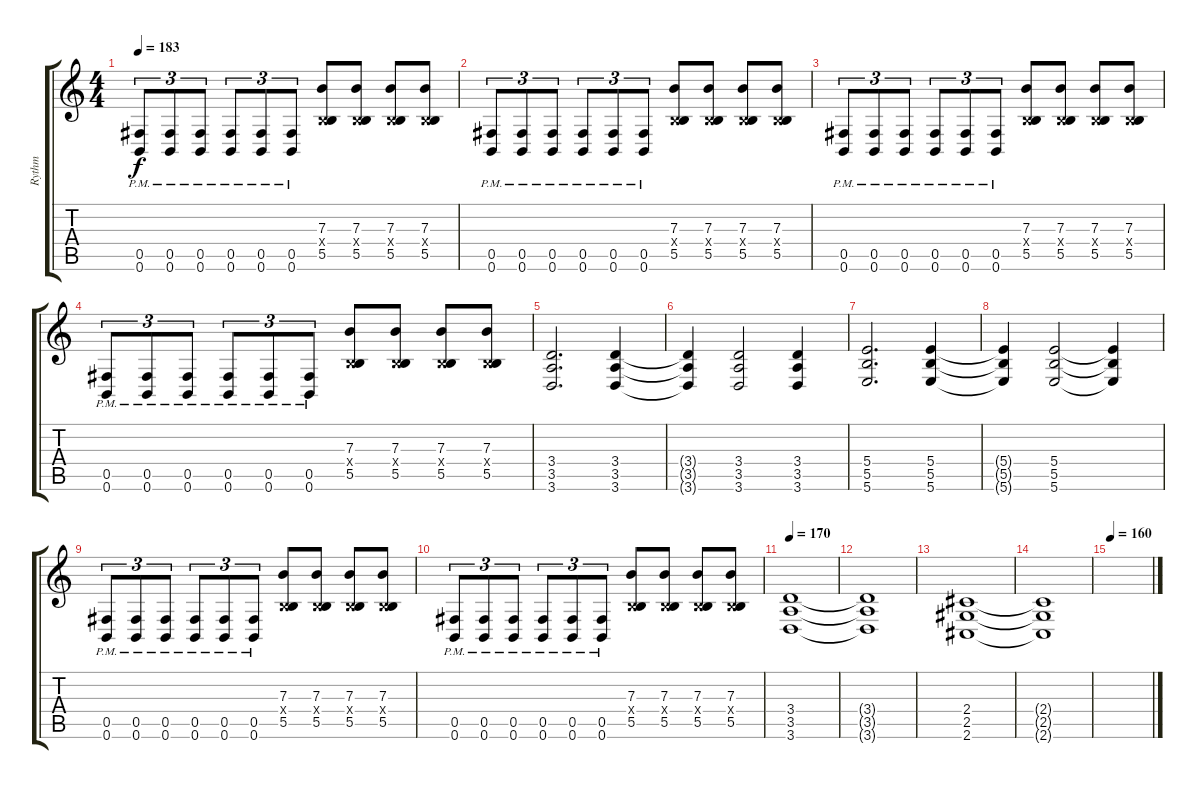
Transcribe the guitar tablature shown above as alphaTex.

\track ("Rythm" "Rythm") {instrument overdrivenguitar}
\staff {score tabs}
\tuning (Db4 Ab3 E3 B2 Gb2 B1) {hide}
\ts (4 4)
\tempo 183
\clef g2
\ks c
(0.5{pm} 0.6{pm}).8{tu (3 2) dy f} (0.5{pm} 0.6{pm}).8{tu (3 2)} (0.5{pm} 0.6{pm}).8{tu (3 2)} (0.5{pm} 0.6{pm}).8{tu (3 2)} (0.5{pm} 0.6{pm}).8{tu (3 2)} (0.5{pm} 0.6{pm}).8{tu (3 2)} (7.3 0.4{x} 5.5).8 (7.3 0.4{x} 5.5).8 (7.3 0.4{x} 5.5).8 (7.3 0.4{x} 5.5).8 |
(0.5{pm} 0.6{pm}).8{tu (3 2)} (0.5{pm} 0.6{pm}).8{tu (3 2)} (0.5{pm} 0.6{pm}).8{tu (3 2)} (0.5{pm} 0.6{pm}).8{tu (3 2)} (0.5{pm} 0.6{pm}).8{tu (3 2)} (0.5{pm} 0.6{pm}).8{tu (3 2)} (7.3 0.4{x} 5.5).8 (7.3 0.4{x} 5.5).8 (7.3 0.4{x} 5.5).8 (7.3 0.4{x} 5.5).8 |
(0.5{pm} 0.6{pm}).8{tu (3 2)} (0.5{pm} 0.6{pm}).8{tu (3 2)} (0.5{pm} 0.6{pm}).8{tu (3 2)} (0.5{pm} 0.6{pm}).8{tu (3 2)} (0.5{pm} 0.6{pm}).8{tu (3 2)} (0.5{pm} 0.6{pm}).8{tu (3 2)} (7.3 0.4{x} 5.5).8 (7.3 0.4{x} 5.5).8 (7.3 0.4{x} 5.5).8 (7.3 0.4{x} 5.5).8 |
(0.5{pm} 0.6{pm}).8{tu (3 2)} (0.5{pm} 0.6{pm}).8{tu (3 2)} (0.5{pm} 0.6{pm}).8{tu (3 2)} (0.5{pm} 0.6{pm}).8{tu (3 2)} (0.5{pm} 0.6{pm}).8{tu (3 2)} (0.5{pm} 0.6{pm}).8{tu (3 2)} (7.3 0.4{x} 5.5).8 (7.3 0.4{x} 5.5).8 (7.3 0.4{x} 5.5).8 (7.3 0.4{x} 5.5).8 |
(3.4 3.5 3.6).2{d} (3.4 3.5 3.6).4 |
(3.4{t} 3.5{t} 3.6{t}).4 (3.4 3.5 3.6).2 (3.4 3.5 3.6).4 |
(5.4 5.5 5.6).2{d} (5.4 5.5 5.6).4 |
(5.4{t} 5.5{t} 5.6{t}).4 (5.4 5.5 5.6).2 (5.4{t} 5.5{t} 5.6{t}).4 |
(0.5{pm} 0.6{pm}).8{tu (3 2)} (0.5{pm} 0.6{pm}).8{tu (3 2)} (0.5{pm} 0.6{pm}).8{tu (3 2)} (0.5{pm} 0.6{pm}).8{tu (3 2)} (0.5{pm} 0.6{pm}).8{tu (3 2)} (0.5{pm} 0.6{pm}).8{tu (3 2)} (7.3 0.4{x} 5.5).8 (7.3 0.4{x} 5.5).8 (7.3 0.4{x} 5.5).8 (7.3 0.4{x} 5.5).8 |
(0.5{pm} 0.6{pm}).8{tu (3 2)} (0.5{pm} 0.6{pm}).8{tu (3 2)} (0.5{pm} 0.6{pm}).8{tu (3 2)} (0.5{pm} 0.6{pm}).8{tu (3 2)} (0.5{pm} 0.6{pm}).8{tu (3 2)} (0.5{pm} 0.6{pm}).8{tu (3 2)} (7.3 0.4{x} 5.5).8 (7.3 0.4{x} 5.5).8 (7.3 0.4{x} 5.5).8 (7.3 0.4{x} 5.5).8 |
\tempo 170
(3.4 3.5 3.6).1 |
(3.4{t} 3.5{t} 3.6{t}).1 |
(2.4 2.5 2.6).1 |
(2.4{t} 2.5{t} 2.6{t}).1 |
\tempo 160
